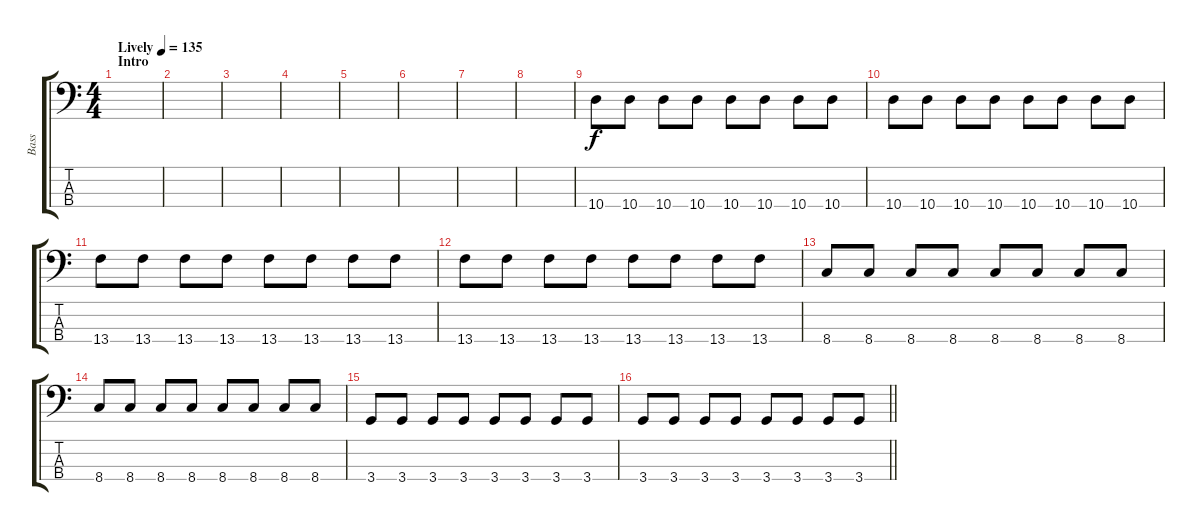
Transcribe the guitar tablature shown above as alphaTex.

\track ("Bass" "Bass") {instrument electricbassfinger}
\staff {score tabs}
\tuning (G2 D2 A1 E1) {hide}
\ts (4 4)
\section ("" "Intro")
\tempo (135 "Lively")
\clef f4
\ks c
|
|
|
|
|
|
|
|
10.4.8 10.4.8 10.4.8 10.4.8 10.4.8 10.4.8 10.4.8 10.4.8 |
10.4.8 10.4.8 10.4.8 10.4.8 10.4.8 10.4.8 10.4.8 10.4.8 |
13.4.8 13.4.8 13.4.8 13.4.8 13.4.8 13.4.8 13.4.8 13.4.8 |
13.4.8 13.4.8 13.4.8 13.4.8 13.4.8 13.4.8 13.4.8 13.4.8 |
8.4.8 8.4.8 8.4.8 8.4.8 8.4.8 8.4.8 8.4.8 8.4.8 |
8.4.8 8.4.8 8.4.8 8.4.8 8.4.8 8.4.8 8.4.8 8.4.8 |
3.4.8 3.4.8 3.4.8 3.4.8 3.4.8 3.4.8 3.4.8 3.4.8 |
\barLineRight lightlight
3.4.8 3.4.8 3.4.8 3.4.8 3.4.8 3.4.8 3.4.8 3.4.8
